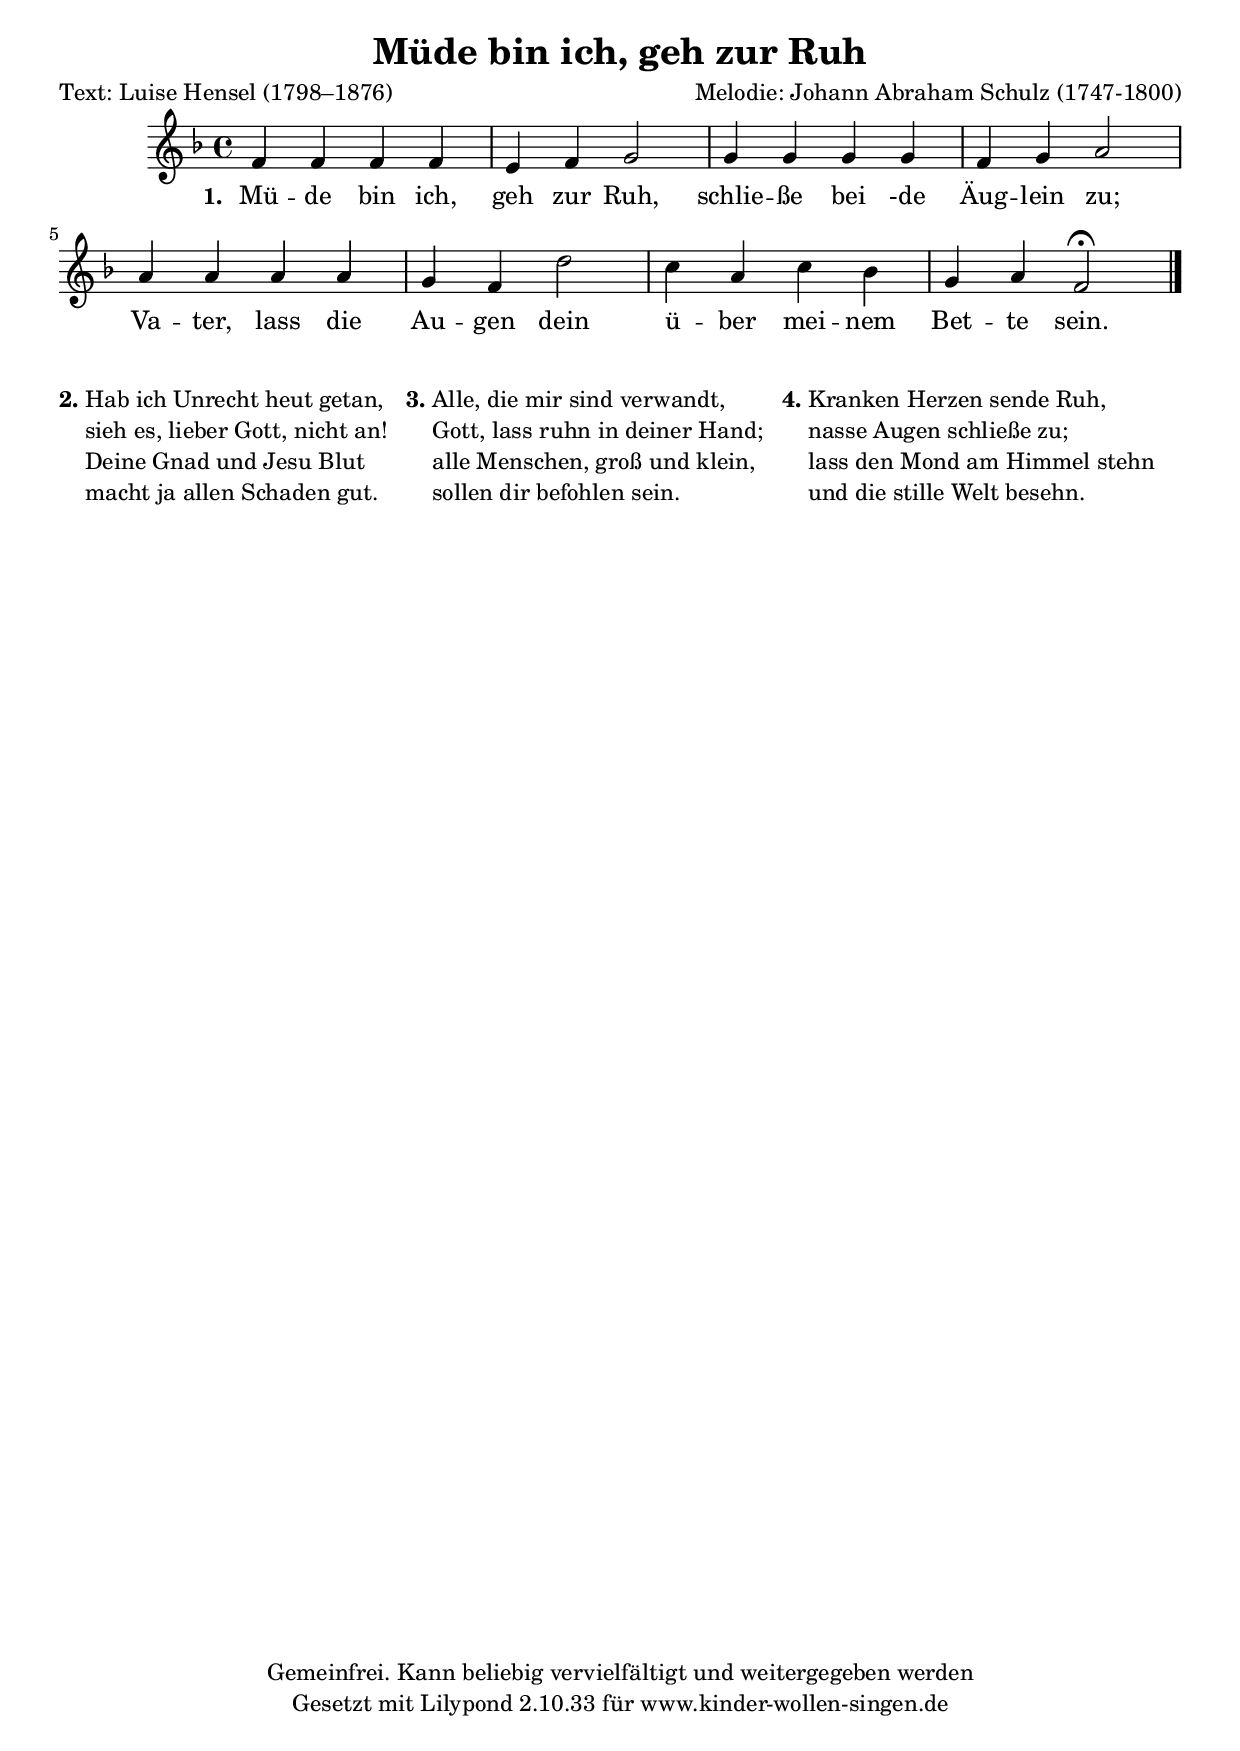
% ****************************************************************
% *** Created on 2011-02-17***
% ****************************************************************

% *** Vorspann                                                 ***
\version "2.10.33"
\include "deutsch.ly"

\paper {
}
#(set-default-paper-size "a4")

\header {
	title = "Müde bin ich, geh zur Ruh"
 	composer = "Melodie: Johann Abraham Schulz (1747-1800)"
 	poet = "Text: Luise Hensel (1798–1876)"
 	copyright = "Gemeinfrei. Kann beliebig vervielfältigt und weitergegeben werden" 
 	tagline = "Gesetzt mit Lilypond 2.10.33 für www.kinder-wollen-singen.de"
}


% ****************************************************************
% *** Text und Melodie                                         ***
% ****************************************************************

MyText= \lyricmode {	
	\set stanza = #"1. "
Mü -- de bin ich, geh zur Ruh, schlie -- ße bei -de Äug -- lein zu;
Va -- ter, lass die Au -- gen dein ü -- ber mei -- nem Bet -- te sein.	
}
 
MyVoice = \new Staff {
	\time 4/4
	\key f \major
	\clef treble
	\context Voice = "Melody" {
	\autoBeamOff
% Type notes here 

\relative c'{
f4 f4 f4 f4
e4 f4 g2
g4 g4 g4 g4
f4 g4 a2
a4 a4 a4 a4 
g4 f4 \relative c''{d2
c4 a4 c4 b4
g4 a4 f2\fermata}
}
\bar "|."
}
}



% ****************************************************************
% *** Generierung                                              ***
% ****************************************************************

\score {
	<<
		\MyVoice
		\context Lyrics = "Melody" \lyricmode { \lyricsto "Melody" \MyText }
		
	>>	
}
 \layout {
  	  \context {
\Score
\override SpacingSpanner
#'base-shortest-duration = #(ly:make-moment 1 8)
}
}
\markup {\line{} \line{}}

\markup { 
\column {
	\line { \bold "2."
	\column {
"Hab ich Unrecht heut getan,"
"sieh es, lieber Gott, nicht an!"
"Deine Gnad und Jesu Blut"
"macht ja allen Schaden gut."
		}
		}
	}
\hspace #1.2
\column {
	\line { \bold "3."
	\column {
"Alle, die mir sind verwandt,"
"Gott, lass ruhn in deiner Hand;"
"alle Menschen, groß und klein,"
"sollen dir befohlen sein."
		}
		}
	}
\hspace #1.2
\column {
	\line { \bold "4."
	\column {
"Kranken Herzen sende Ruh,"
"nasse Augen schließe zu;"
"lass den Mond am Himmel stehn"
"und die stille Welt besehn."
		}
		}
	}
}